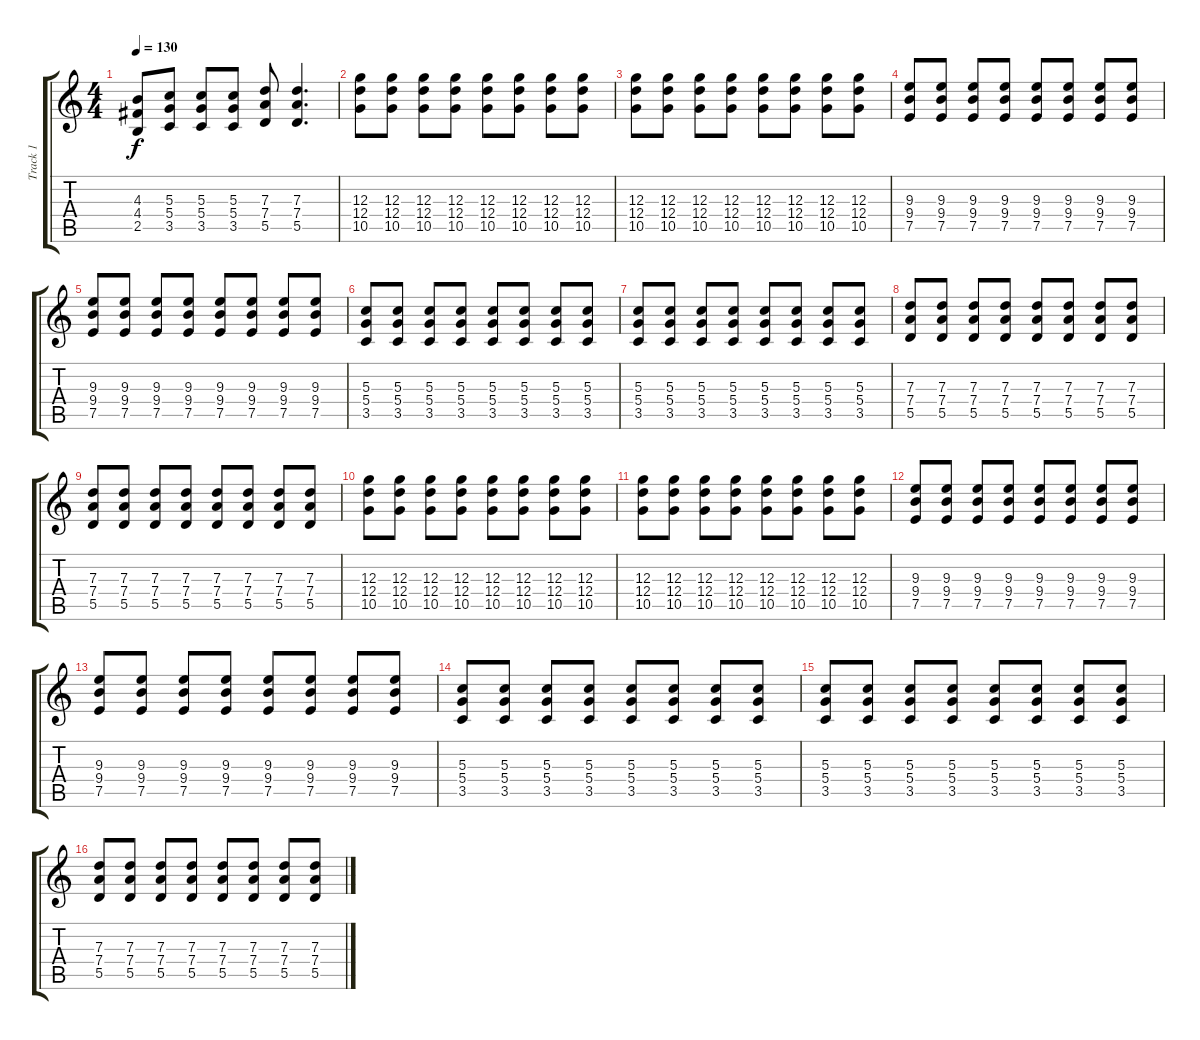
\track ("Track 1" "Track 1") {instrument overdrivenguitar}
\staff {score tabs}
\tuning (E4 B3 G3 D3 A2 E2) {hide}
\ts (4 4)
\tempo 130
\clef g2
\ks c
(4.3 4.4 2.5).8{dy f} (5.3 5.4 3.5).8 (5.3 5.4 3.5).8 (5.3 5.4 3.5).8 (7.3 7.4 5.5).8 (7.3 7.4 5.5).4{d} |
(12.3 12.4 10.5).8 (12.3 12.4 10.5).8 (12.3 12.4 10.5).8 (12.3 12.4 10.5).8 (12.3 12.4 10.5).8 (12.3 12.4 10.5).8 (12.3 12.4 10.5).8 (12.3 12.4 10.5).8 |
(12.3 12.4 10.5).8 (12.3 12.4 10.5).8 (12.3 12.4 10.5).8 (12.3 12.4 10.5).8 (12.3 12.4 10.5).8 (12.3 12.4 10.5).8 (12.3 12.4 10.5).8 (12.3 12.4 10.5).8 |
(9.3 9.4 7.5).8 (9.3 9.4 7.5).8 (9.3 9.4 7.5).8 (9.3 9.4 7.5).8 (9.3 9.4 7.5).8 (9.3 9.4 7.5).8 (9.3 9.4 7.5).8 (9.3 9.4 7.5).8 |
(9.3 9.4 7.5).8 (9.3 9.4 7.5).8 (9.3 9.4 7.5).8 (9.3 9.4 7.5).8 (9.3 9.4 7.5).8 (9.3 9.4 7.5).8 (9.3 9.4 7.5).8 (9.3 9.4 7.5).8 |
(5.3 5.4 3.5).8 (5.3 5.4 3.5).8 (5.3 5.4 3.5).8 (5.3 5.4 3.5).8 (5.3 5.4 3.5).8 (5.3 5.4 3.5).8 (5.3 5.4 3.5).8 (5.3 5.4 3.5).8 |
(5.3 5.4 3.5).8 (5.3 5.4 3.5).8 (5.3 5.4 3.5).8 (5.3 5.4 3.5).8 (5.3 5.4 3.5).8 (5.3 5.4 3.5).8 (5.3 5.4 3.5).8 (5.3 5.4 3.5).8 |
(7.3 7.4 5.5).8 (7.3 7.4 5.5).8 (7.3 7.4 5.5).8 (7.3 7.4 5.5).8 (7.3 7.4 5.5).8 (7.3 7.4 5.5).8 (7.3 7.4 5.5).8 (7.3 7.4 5.5).8 |
(7.3 7.4 5.5).8 (7.3 7.4 5.5).8 (7.3 7.4 5.5).8 (7.3 7.4 5.5).8 (7.3 7.4 5.5).8 (7.3 7.4 5.5).8 (7.3 7.4 5.5).8 (7.3 7.4 5.5).8 |
(12.3 12.4 10.5).8 (12.3 12.4 10.5).8 (12.3 12.4 10.5).8 (12.3 12.4 10.5).8 (12.3 12.4 10.5).8 (12.3 12.4 10.5).8 (12.3 12.4 10.5).8 (12.3 12.4 10.5).8 |
(12.3 12.4 10.5).8 (12.3 12.4 10.5).8 (12.3 12.4 10.5).8 (12.3 12.4 10.5).8 (12.3 12.4 10.5).8 (12.3 12.4 10.5).8 (12.3 12.4 10.5).8 (12.3 12.4 10.5).8 |
(9.3 9.4 7.5).8 (9.3 9.4 7.5).8 (9.3 9.4 7.5).8 (9.3 9.4 7.5).8 (9.3 9.4 7.5).8 (9.3 9.4 7.5).8 (9.3 9.4 7.5).8 (9.3 9.4 7.5).8 |
(9.3 9.4 7.5).8 (9.3 9.4 7.5).8 (9.3 9.4 7.5).8 (9.3 9.4 7.5).8 (9.3 9.4 7.5).8 (9.3 9.4 7.5).8 (9.3 9.4 7.5).8 (9.3 9.4 7.5).8 |
(5.3 5.4 3.5).8 (5.3 5.4 3.5).8 (5.3 5.4 3.5).8 (5.3 5.4 3.5).8 (5.3 5.4 3.5).8 (5.3 5.4 3.5).8 (5.3 5.4 3.5).8 (5.3 5.4 3.5).8 |
(5.3 5.4 3.5).8 (5.3 5.4 3.5).8 (5.3 5.4 3.5).8 (5.3 5.4 3.5).8 (5.3 5.4 3.5).8 (5.3 5.4 3.5).8 (5.3 5.4 3.5).8 (5.3 5.4 3.5).8 |
(7.3 7.4 5.5).8 (7.3 7.4 5.5).8 (7.3 7.4 5.5).8 (7.3 7.4 5.5).8 (7.3 7.4 5.5).8 (7.3 7.4 5.5).8 (7.3 7.4 5.5).8 (7.3 7.4 5.5).8
